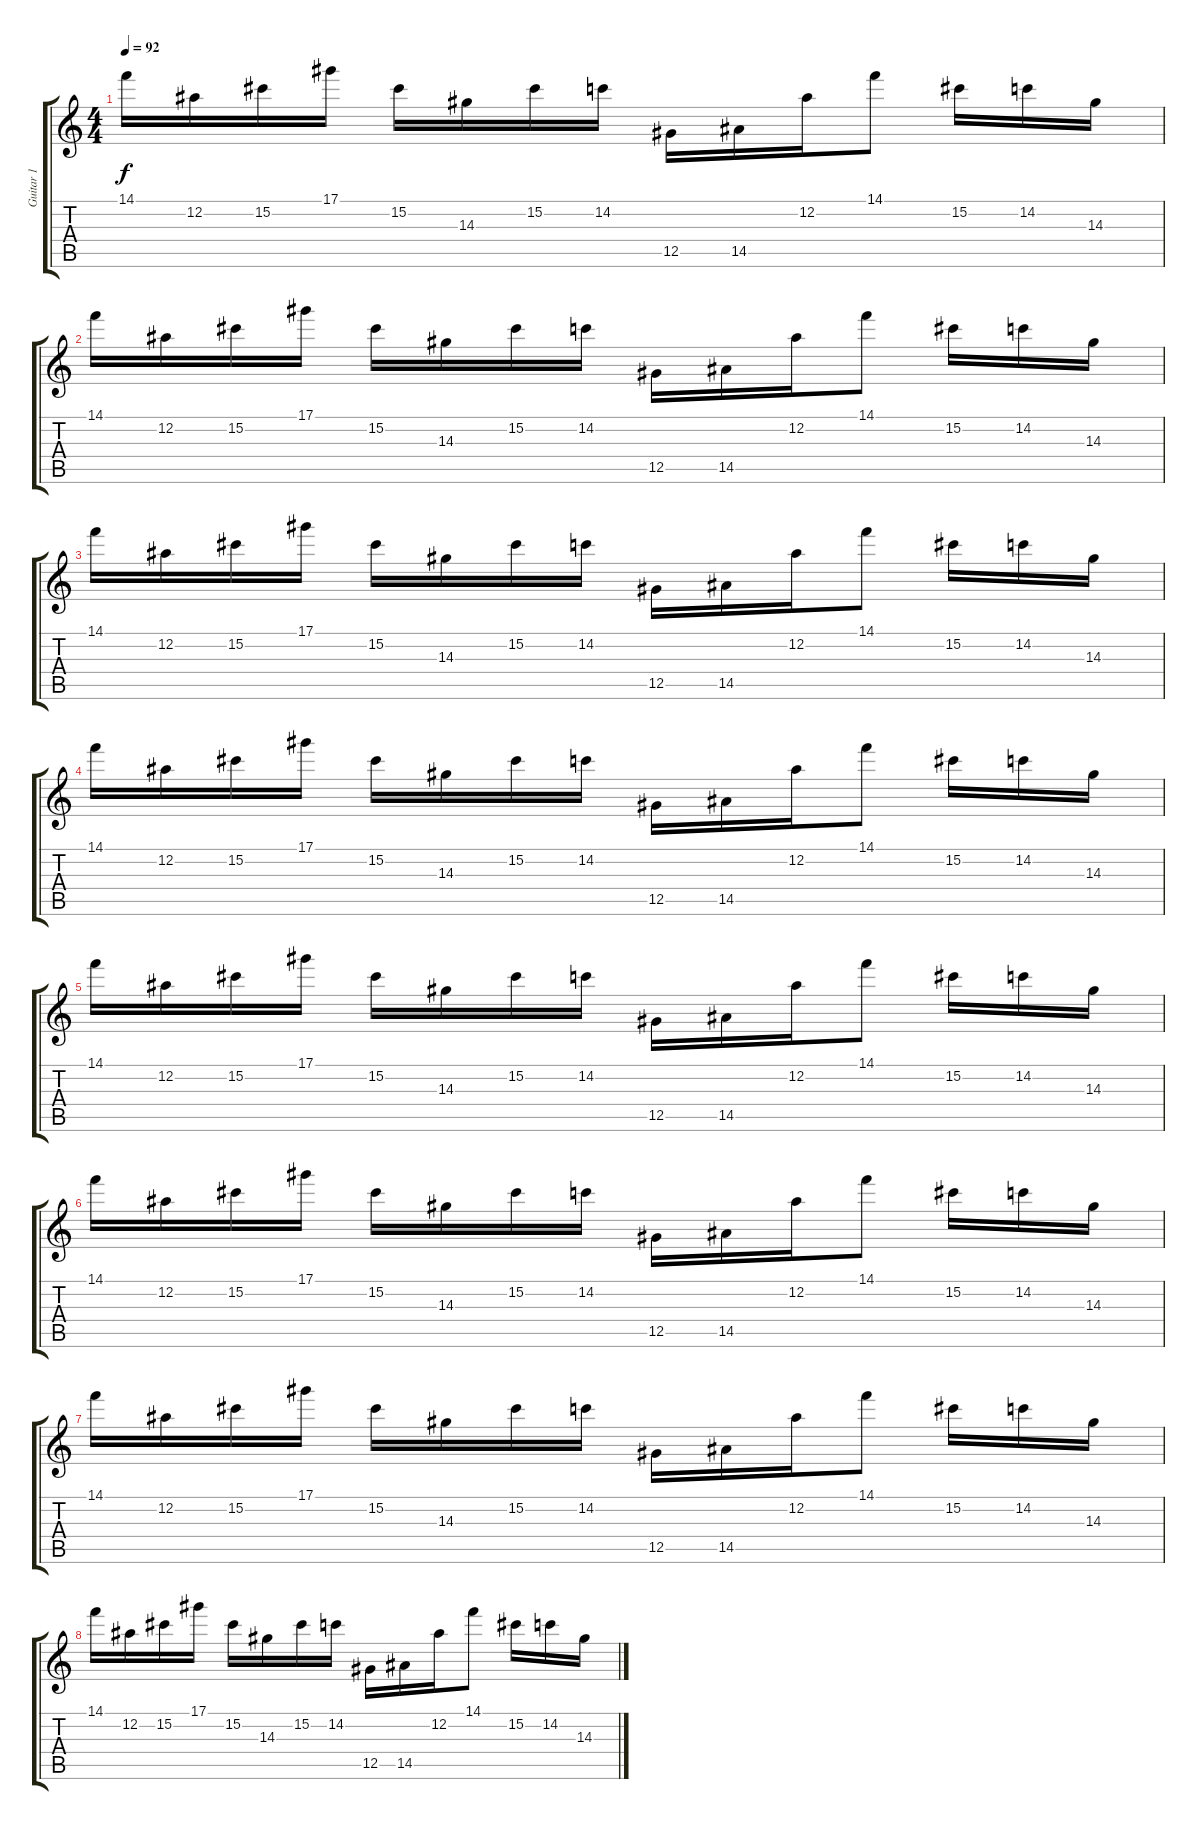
\track ("Guitar 1" "Guitar 1") {instrument overdrivenguitar}
\staff {score tabs}
\tuning (Eb4 Bb3 Gb3 Db3 Ab2 Db2) {hide}
\ts (4 4)
\tempo 92
\clef g2
\ks c
14.1.16{dy f} 12.2.16 15.2.16 17.1.16 15.2.16 14.3.16 15.2.16 14.2.16 12.5.16 14.5.16 12.2.16 14.1.8 15.2.16 14.2.16 14.3.16 |
14.1.16 12.2.16 15.2.16 17.1.16 15.2.16 14.3.16 15.2.16 14.2.16 12.5.16 14.5.16 12.2.16 14.1.8 15.2.16 14.2.16 14.3.16 |
14.1.16 12.2.16 15.2.16 17.1.16 15.2.16 14.3.16 15.2.16 14.2.16 12.5.16 14.5.16 12.2.16 14.1.8 15.2.16 14.2.16 14.3.16 |
14.1.16 12.2.16 15.2.16 17.1.16 15.2.16 14.3.16 15.2.16 14.2.16 12.5.16 14.5.16 12.2.16 14.1.8 15.2.16 14.2.16 14.3.16 |
14.1.16 12.2.16 15.2.16 17.1.16 15.2.16 14.3.16 15.2.16 14.2.16 12.5.16 14.5.16 12.2.16 14.1.8 15.2.16 14.2.16 14.3.16 |
14.1.16 12.2.16 15.2.16 17.1.16 15.2.16 14.3.16 15.2.16 14.2.16 12.5.16 14.5.16 12.2.16 14.1.8 15.2.16 14.2.16 14.3.16 |
14.1.16 12.2.16 15.2.16 17.1.16 15.2.16 14.3.16 15.2.16 14.2.16 12.5.16 14.5.16 12.2.16 14.1.8 15.2.16 14.2.16 14.3.16 |
14.1.16 12.2.16 15.2.16 17.1.16 15.2.16 14.3.16 15.2.16 14.2.16 12.5.16 14.5.16 12.2.16 14.1.8 15.2.16 14.2.16 14.3.16
